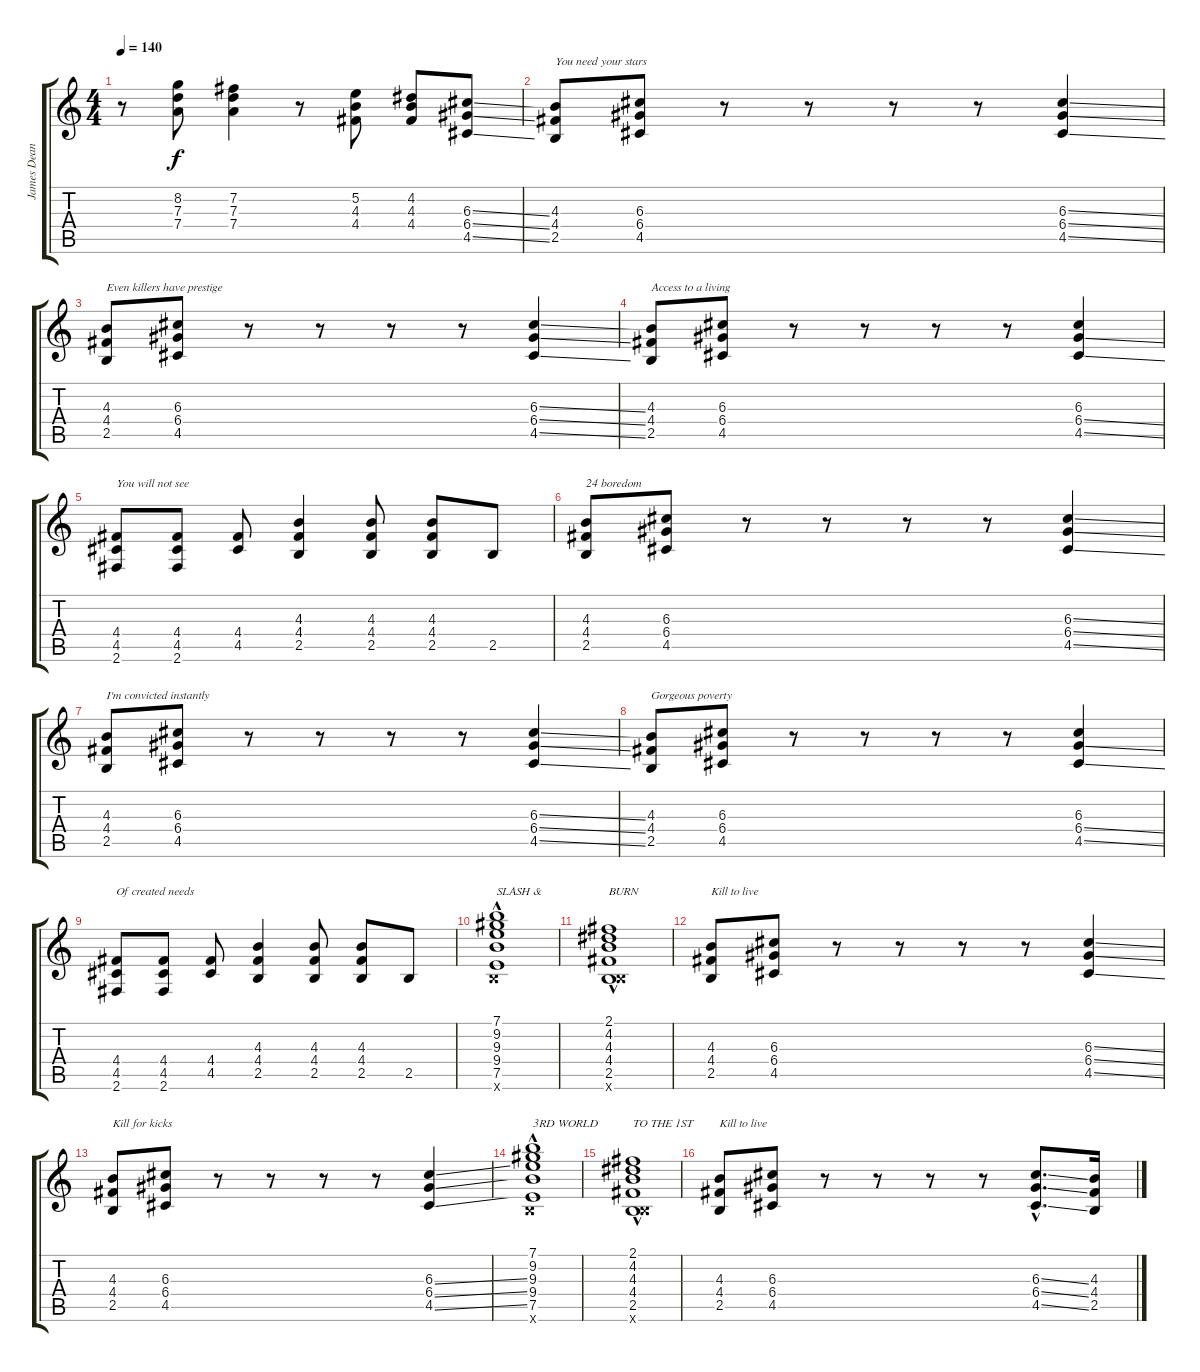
\track ("James Dean Bradfield" "James Dean") {instrument distortionguitar}
\staff {score tabs}
\tuning (E4 B3 G3 D3 A2 E2) {hide}
\ts (4 4)
\tempo 140
\clef g2
\ks c
r.8{dy f} (8.2 7.3 7.4).8 (7.2 7.3 7.4).4 r.8 (5.2 4.3 4.4).8 (4.2 4.3 4.4).8 (6.3{ss} 6.4{ss} 4.5{ss}).8 |
(4.3 4.4 2.5).8{txt "You need your stars"} (6.3 6.4 4.5).8 r.8 r.8 r.8 r.8 (6.3{ss} 6.4{ss} 4.5{ss}).4 |
(4.3 4.4 2.5).8{txt "Even killers have prestige"} (6.3 6.4 4.5).8 r.8 r.8 r.8 r.8 (6.3{ss} 6.4{ss} 4.5{ss}).4 |
(4.3 4.4 2.5).8{txt "Access to a living"} (6.3 6.4 4.5).8 r.8 r.8 r.8 r.8 (6.3 6.4{ss} 4.5{ss}).4 |
(4.4 4.5 2.6).8{txt "You will not see"} (4.4 4.5 2.6).8 (4.4 4.5).8 (4.3 4.4 2.5).4 (4.3 4.4 2.5).8 (4.3 4.4 2.5).8 2.5.8 |
(4.3 4.4 2.5).8{txt "24 boredom"} (6.3 6.4 4.5).8 r.8 r.8 r.8 r.8 (6.3{ss} 6.4{ss} 4.5{ss}).4 |
(4.3 4.4 2.5).8{txt "I'm convicted instantly"} (6.3 6.4 4.5).8 r.8 r.8 r.8 r.8 (6.3{ss} 6.4{ss} 4.5{ss}).4 |
(4.3 4.4 2.5).8{txt "Gorgeous poverty"} (6.3 6.4 4.5).8 r.8 r.8 r.8 r.8 (6.3 6.4{ss} 4.5{ss}).4 |
(4.4 4.5 2.6).8{txt "Of created needs"} (4.4 4.5 2.6).8 (4.4 4.5).8 (4.3 4.4 2.5).4 (4.3 4.4 2.5).8 (4.3 4.4 2.5).8 2.5.8 |
(7.1 9.2{hac} 9.3 9.4 7.5 7.6{x}).1{txt "SLASH &"} |
(2.1 4.2{hac} 4.3 4.4 2.5 7.6{x}).1{txt "BURN"} |
(4.3 4.4 2.5).8{txt "Kill to live"} (6.3 6.4 4.5).8 r.8 r.8 r.8 r.8 (6.3{ss} 6.4{ss} 4.5{ss}).4 |
(4.3 4.4 2.5).8{txt "Kill for kicks"} (6.3 6.4 4.5).8 r.8 r.8 r.8 r.8 (6.3{ss} 6.4{ss} 4.5{ss}).4 |
(7.1 9.2{hac} 9.3 9.4 7.5 7.6{x}).1{txt "3RD WORLD"} |
(2.1 4.2{hac} 4.3 4.4 2.5 7.6{x}).1{txt "TO THE 1ST"} |
(4.3 4.4 2.5).8{txt "Kill to live"} (6.3 6.4 4.5).8 r.8 r.8 r.8 r.8 (6.3{ss hac} 6.4{ss hac} 4.5{ss hac}).8{d} (4.3 4.4 2.5).16
